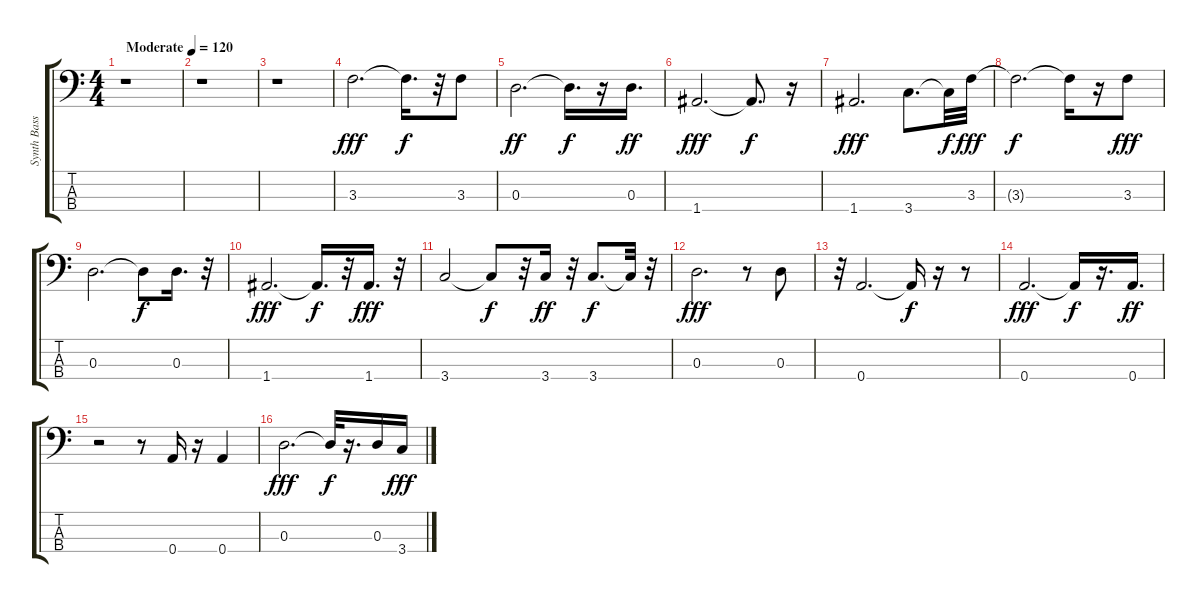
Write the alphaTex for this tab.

\track ("Synth Bass" "Synth Bass") {instrument acousticbass}
\staff {score tabs}
\tuning (C-1 G2 D2 A1) {hide}
\ts (4 4)
\tempo (120 "Moderate")
\clef f4
\ks c
r.1{dy fff instrument acousticbass} |
r.1 |
r.1 |
3.3.2{d} 3.3{t}.16{d dy f} r.32 3.3.8 |
0.3.2{d dy ff} 0.3{t}.16{d dy f} r.16 0.3.16{d dy ff} |
1.4.2{d dy fff} 1.4{t}.8{d dy f} r.16 |
1.4.2{d dy fff} 3.4.8{d} 3.4{t}.32{dy f} 3.3.32{dy fff} |
3.3{t}.2{d dy f} 3.3{t}.16 r.16 3.3.8{dy fff} |
0.3.2{d} 0.3{t}.8{dy f} 0.3.16{d} r.32 |
1.4.2{d dy fff} 1.4{t}.16{d dy f} r.32 1.4.16{d dy fff} r.32 |
3.4.2 3.4{t}.8{dy f} r.32 3.4.16{dy ff} r.32 3.4.8{d dy f} 3.4{t}.32 r.32 |
0.3.2{d dy fff} r.8 0.3.8 |
r.32 0.4.2{d} 0.4{t}.16{dy f} r.16 r.8 |
0.4.2{d dy fff} 0.4{t}.16{dy f} r.16{d} 0.4.16{d dy ff} |
r.2 r.8 0.4.16 r.16 0.4.4 |
0.3.2{d dy fff} 0.3{t}.32{dy f} r.16{d} 0.3.16 3.4.16{dy fff}
